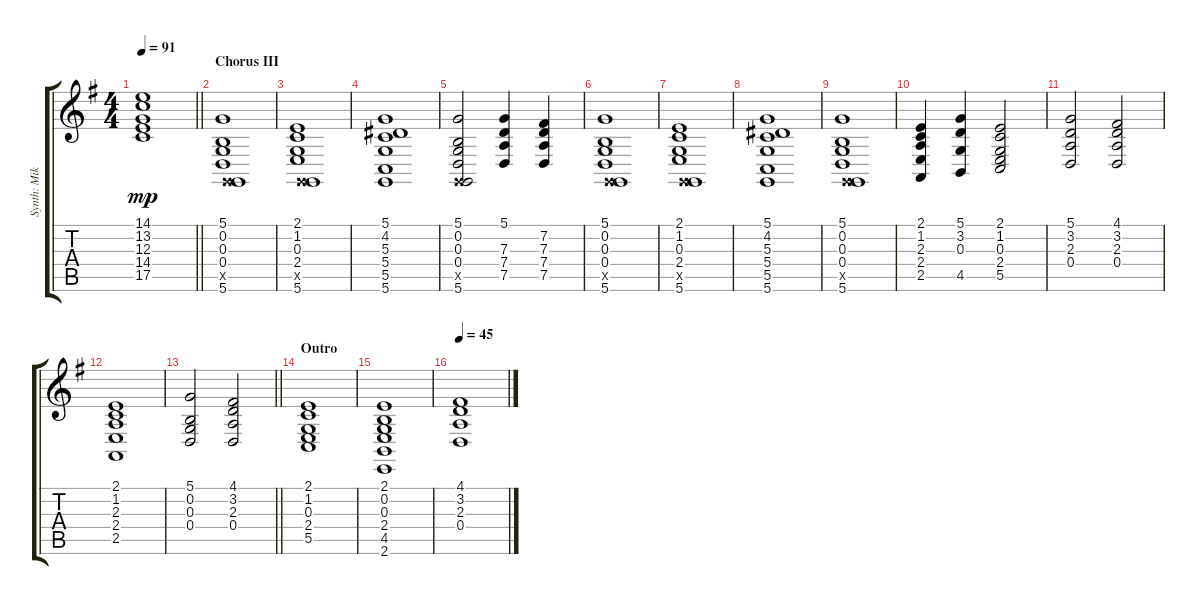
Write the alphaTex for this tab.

\track ("Synth: Mike" "Synth: Mik") {instrument stringensemble1}
\staff {score tabs}
\tuning (D4 B3 G3 D3 G2 D2) {hide}
\ts (4 4)
\tempo 91
\clef g2
\barLineRight lightlight
\ks g
(14.1 13.2 12.3 14.4 17.5).1{dy mp} |
\section ("" "Chorus III")
(5.1 0.2 0.3 0.4 0.5{x} 5.6).1 |
(2.1 1.2 0.3 2.4 0.5{x} 5.6).1 |
(5.1 4.2 5.3 5.4 5.5 5.6).1 |
(5.1 0.2 0.3 0.4 0.5{x} 5.6).2 (5.1 7.3 7.4 7.5).4 (7.2 7.3 7.4 7.5).4 |
(5.1 0.2 0.3 0.4 0.5{x} 5.6).1 |
(2.1 1.2 0.3 2.4 0.5{x} 5.6).1 |
(5.1 4.2 5.3 5.4 5.5 5.6).1 |
(5.1 0.2 0.3 0.4 0.5{x} 5.6).1 |
(2.1 1.2 2.3 2.4 2.5).4 (5.1 3.2 0.3 4.5).4 (2.1 1.2 0.3 2.4 5.5).2 |
(5.1 3.2 2.3 0.4).2 (4.1 3.2 2.3 0.4).2 |
(2.1 1.2 2.3 2.4 2.5).1 |
\barLineRight lightlight
(5.1 0.2 0.3 0.4).2 (4.1 3.2 2.3 0.4).2 |
\section ("" "Outro")
(2.1 1.2 0.3 2.4 5.5).1 |
(2.1 0.2 0.3 2.4 4.5 2.6).1 |
\tempo 45
(4.1 3.2 2.3 0.4).1
